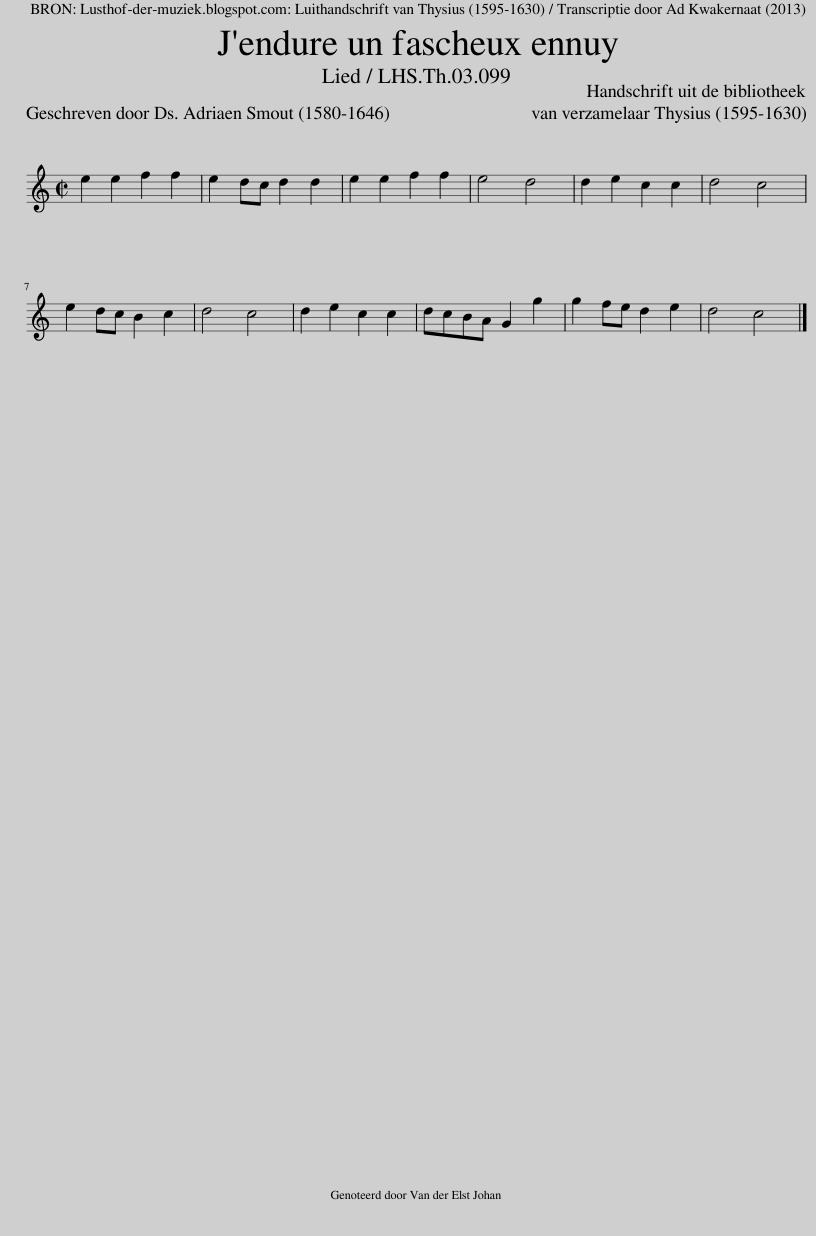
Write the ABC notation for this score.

X:1
L:1/8
Q:1/2=100
M:2/2
I:linebreak $
K:C
V:1 treble
V:1
 e2 e2 f2 f2 | e2 dc d2 d2 | e2 e2 f2 f2 | e4 d4 | d2 e2 c2 c2 | %5
 d4 c4 |$ e2 dc B2 c2 | d4 c4 | d2 e2 c2 c2 | dcBA G2 g2 | %10
 g2 fe d2 e2 | d4 c4 |] %12
